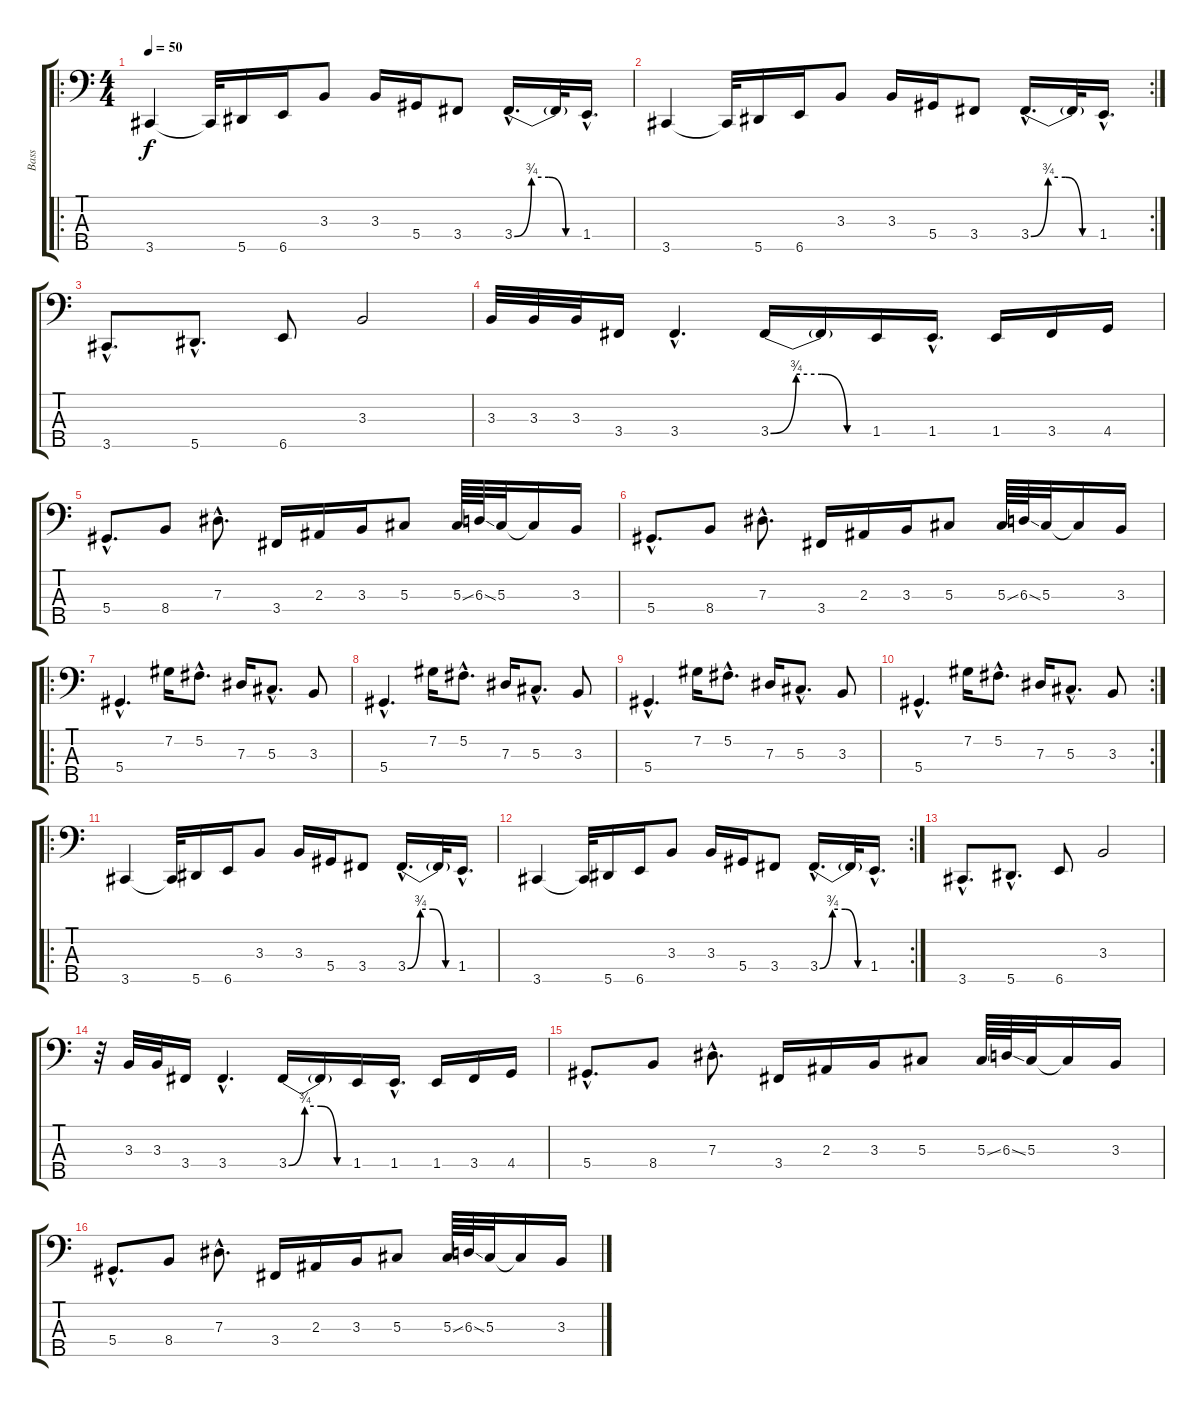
\track ("Bass" "Bass") {instrument acousticbass}
\staff {score tabs}
\tuning (Gb2 Db2 Ab1 Eb1 Bb0) {hide}
\ro
\ts (4 4)
\tempo 50
\clef f4
\ks c
3.5.4{dy f} 3.5{t}.32 5.5.16 6.5.16 3.3.8 3.3.16 5.4.16 3.4.8 3.4{be (custom 0 0 15 3 30 3 45 0 60 0) hac}.16{d} 3.4{t}.32 1.4{hac}.16{d} |
\rc 2
3.5.4 3.5{t}.32 5.5.16 6.5.16 3.3.8 3.3.16 5.4.16 3.4.8 3.4{be (custom 0 0 15 3 30 3 45 0 60 0) hac}.16{d} 3.4{t}.32 1.4{hac}.16{d} |
3.5{hac}.8{d} 5.5{hac}.8{d} 6.5.8 3.3.2 |
3.3.32 3.3.32 3.3.32 3.4.16 3.4{hac}.4{d} 3.4{be (custom 0 0 15 3 30 3 45 0 60 0)}.16 3.4{t}.16 1.4.16 1.4{hac}.16{d} 1.4.16 3.4.16 4.4.16 |
5.4{hac}.8{d} 8.4.8 7.3{hac}.8{d} 3.4.16 2.3.16 3.3.16 5.3.8 5.3{ss}.64 6.3{ss}.64 5.3.32 5.3{t}.16 3.3.16 |
5.4{hac}.8{d} 8.4.8 7.3{hac}.8{d} 3.4.16 2.3.16 3.3.16 5.3.8 5.3{ss}.64 6.3{ss}.64 5.3.32 5.3{t}.16 3.3.16 |
\ro
5.4{hac}.4{d} 7.2.16 5.2{hac}.8{d} 7.3.16 5.3{hac}.8{d} 3.3.8 |
5.4{hac}.4{d} 7.2.16 5.2{hac}.8{d} 7.3.16 5.3{hac}.8{d} 3.3.8 |
5.4{hac}.4{d} 7.2.16 5.2{hac}.8{d} 7.3.16 5.3{hac}.8{d} 3.3.8 |
\rc 2
5.4{hac}.4{d} 7.2.16 5.2{hac}.8{d} 7.3.16 5.3{hac}.8{d} 3.3.8 |
\ro
3.5.4 3.5{t}.32 5.5.16 6.5.16 3.3.8 3.3.16 5.4.16 3.4.8 3.4{be (custom 0 0 15 3 30 3 45 0 60 0) hac}.16{d} 3.4{t}.32 1.4{hac}.16{d} |
\rc 2
3.5.4 3.5{t}.32 5.5.16 6.5.16 3.3.8 3.3.16 5.4.16 3.4.8 3.4{be (custom 0 0 15 3 30 3 45 0 60 0) hac}.16{d} 3.4{t}.32 1.4{hac}.16{d} |
3.5{hac}.8{d} 5.5{hac}.8{d} 6.5.8 3.3.2 |
r.32 3.3.32 3.3.32 3.4.16 3.4{hac}.4{d} 3.4{be (custom 0 0 15 3 30 3 45 0 60 0)}.16 3.4{t}.16 1.4.16 1.4{hac}.16{d} 1.4.16 3.4.16 4.4.16 |
5.4{hac}.8{d} 8.4.8 7.3{hac}.8{d} 3.4.16 2.3.16 3.3.16 5.3.8 5.3{ss}.64 6.3{ss}.64 5.3.32 5.3{t}.16 3.3.16 |
5.4{hac}.8{d} 8.4.8 7.3{hac}.8{d} 3.4.16 2.3.16 3.3.16 5.3.8 5.3{ss}.64 6.3{ss}.64 5.3.32 5.3{t}.16 3.3.16
